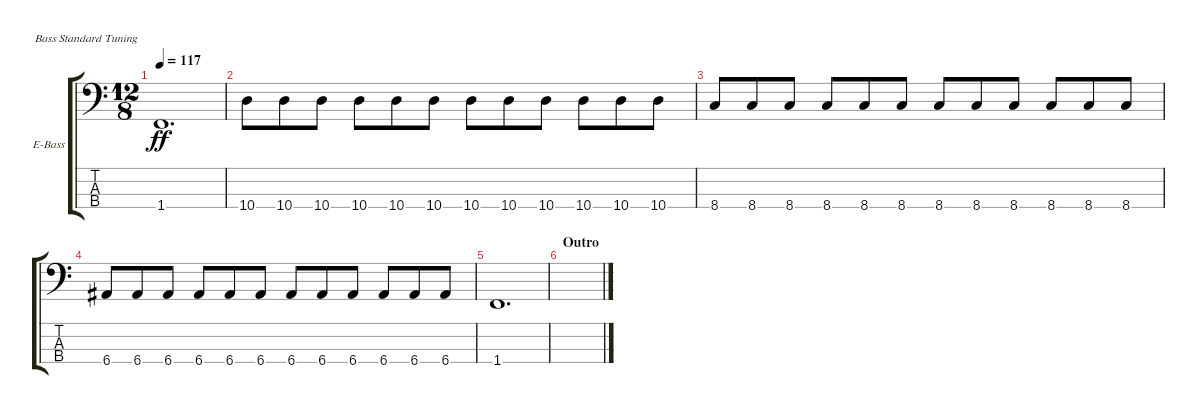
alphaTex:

\defaultSystemsLayout 4
\bracketExtendMode groupsimilarinstruments
\firstSystemTrackNameOrientation horizontal
\otherSystemsTrackNameOrientation horizontal
\track ("Electric Bass" "E-Bass") {instrument electricbassfinger}
\staff {score tabs}
\tuning (G2 D2 A1 E1)
\ts (12 8)
\tempo 117
\clef f4
\scale
0.333333
\ks c
1.4.1{d dy ff} |
\scale
0.333333 10.4.8 10.4.8 10.4.8 10.4.8 10.4.8 10.4.8 10.4.8 10.4.8 10.4.8 10.4.8 10.4.8 10.4.8 |
\scale
0.333333 8.4.8 8.4.8 8.4.8 8.4.8 8.4.8 8.4.8 8.4.8 8.4.8 8.4.8 8.4.8 8.4.8 8.4.8 |
\scale
0.333333 6.4.8 6.4.8 6.4.8 6.4.8 6.4.8 6.4.8 6.4.8 6.4.8 6.4.8 6.4.8 6.4.8 6.4.8 |
\scale
0.333333 1.4.1{d} |
\section ("" "Outro")
\scale
0.333333 |
\scale
0.333333 |
\scale
0.333333 |
\scale
0.333333 |
\scale
0.333333 |
\scale
0.333333 |
\scale
0.333333 |
\scale
0.333333 |
\scale
0.333333 |
\scale
0.333333 |
\scale
0.333333
